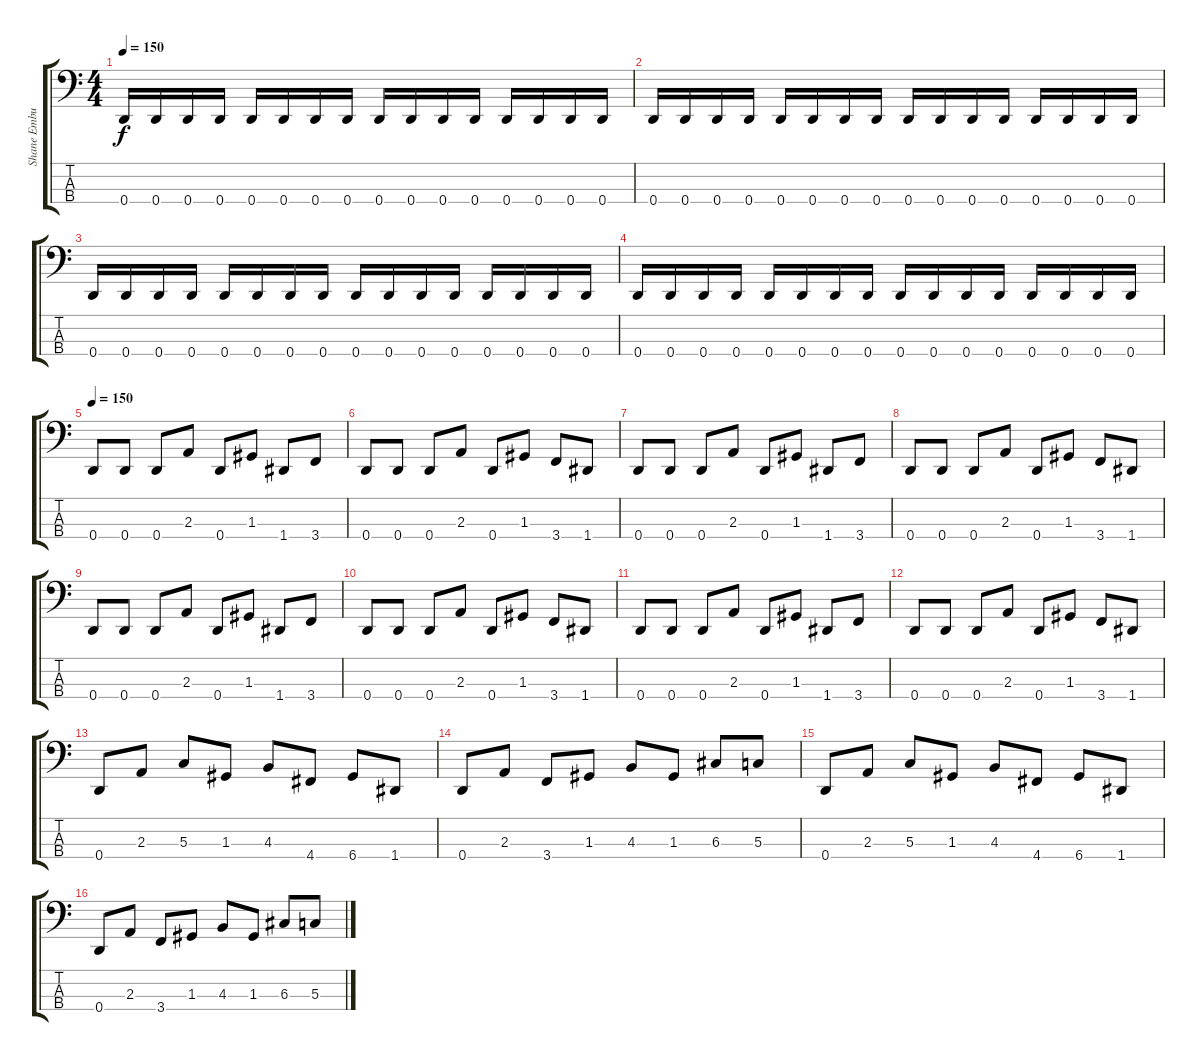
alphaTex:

\track ("Shane Embury (Bass)" "Shane Embu") {instrument electricbassfinger}
\staff {score tabs}
\tuning (F2 C2 G1 D1) {hide}
\ts (4 4)
\tempo 150
\clef f4
\ks c
0.4.16{dy f} 0.4.16 0.4.16 0.4.16 0.4.16 0.4.16 0.4.16 0.4.16 0.4.16 0.4.16 0.4.16 0.4.16 0.4.16 0.4.16 0.4.16 0.4.16 |
0.4.16 0.4.16 0.4.16 0.4.16 0.4.16 0.4.16 0.4.16 0.4.16 0.4.16 0.4.16 0.4.16 0.4.16 0.4.16 0.4.16 0.4.16 0.4.16 |
0.4.16 0.4.16 0.4.16 0.4.16 0.4.16 0.4.16 0.4.16 0.4.16 0.4.16 0.4.16 0.4.16 0.4.16 0.4.16 0.4.16 0.4.16 0.4.16 |
0.4.16 0.4.16 0.4.16 0.4.16 0.4.16 0.4.16 0.4.16 0.4.16 0.4.16 0.4.16 0.4.16 0.4.16 0.4.16 0.4.16 0.4.16 0.4.16 |
\tempo 150
0.4.8 0.4.8 0.4.8 2.3.8 0.4.8 1.3.8 1.4.8 3.4.8 |
0.4.8 0.4.8 0.4.8 2.3.8 0.4.8 1.3.8 3.4.8 1.4.8 |
0.4.8 0.4.8 0.4.8 2.3.8 0.4.8 1.3.8 1.4.8 3.4.8 |
0.4.8 0.4.8 0.4.8 2.3.8 0.4.8 1.3.8 3.4.8 1.4.8 |
0.4.8 0.4.8 0.4.8 2.3.8 0.4.8 1.3.8 1.4.8 3.4.8 |
0.4.8 0.4.8 0.4.8 2.3.8 0.4.8 1.3.8 3.4.8 1.4.8 |
0.4.8 0.4.8 0.4.8 2.3.8 0.4.8 1.3.8 1.4.8 3.4.8 |
0.4.8 0.4.8 0.4.8 2.3.8 0.4.8 1.3.8 3.4.8 1.4.8 |
0.4.8 2.3.8 5.3.8 1.3.8 4.3.8 4.4.8 6.4.8 1.4.8 |
0.4.8 2.3.8 3.4.8 1.3.8 4.3.8 1.3.8 6.3.8 5.3.8 |
0.4.8 2.3.8 5.3.8 1.3.8 4.3.8 4.4.8 6.4.8 1.4.8 |
0.4.8 2.3.8 3.4.8 1.3.8 4.3.8 1.3.8 6.3.8 5.3.8
